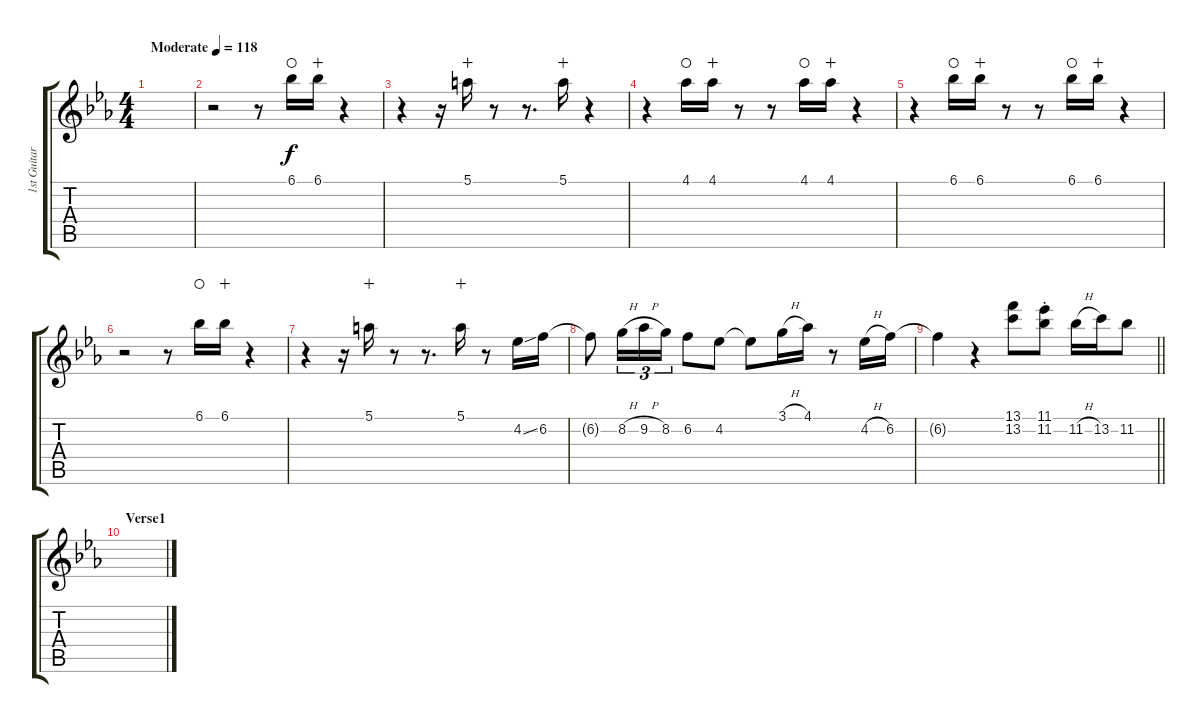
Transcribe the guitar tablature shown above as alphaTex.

\track ("1st Guitar" "1st Guitar") {instrument electricguitarclean}
\staff {score tabs}
\tuning (E4 B3 G3 D3 A2 E2) {hide}
\ts (4 4)
\tempo (118 "Moderate")
\clef g2
\ks eb
|
r.2 r.8 6.1.16{waho} 6.1.16{wahc} r.4 |
r.4 r.16 5.1.16{wahc} r.8 r.8{d} 5.1.16{wahc} r.4 |
r.4 4.1.16{waho} 4.1.16{wahc} r.8 r.8 4.1.16{waho} 4.1.16{wahc} r.4 |
r.4 6.1.16{waho} 6.1.16{wahc} r.8 r.8 6.1.16{waho} 6.1.16{wahc} r.4 |
r.2 r.8 6.1.16{waho} 6.1.16{wahc} r.4 |
r.4 r.16 5.1.16{wahc} r.8 r.8{d} 5.1.16{wahc} r.8 4.2{ss}.16 6.2.16 |
6.2{t}.8 8.2{h}.16{tu (3 2)} 9.2{h}.16{tu (3 2)} 8.2.16{tu (3 2)} 6.2.8 4.2.8 4.2{t}.8 3.1{h}.16 4.1.16 r.8 4.2{h}.16 6.2.16 |
\barLineRight lightlight
6.2{t}.4 r.4 (13.1 13.2).8 (11.1{st} 11.2{st}).8 11.2{h}.16 13.2.16 11.2.8 |
\section ("" "Verse1")
